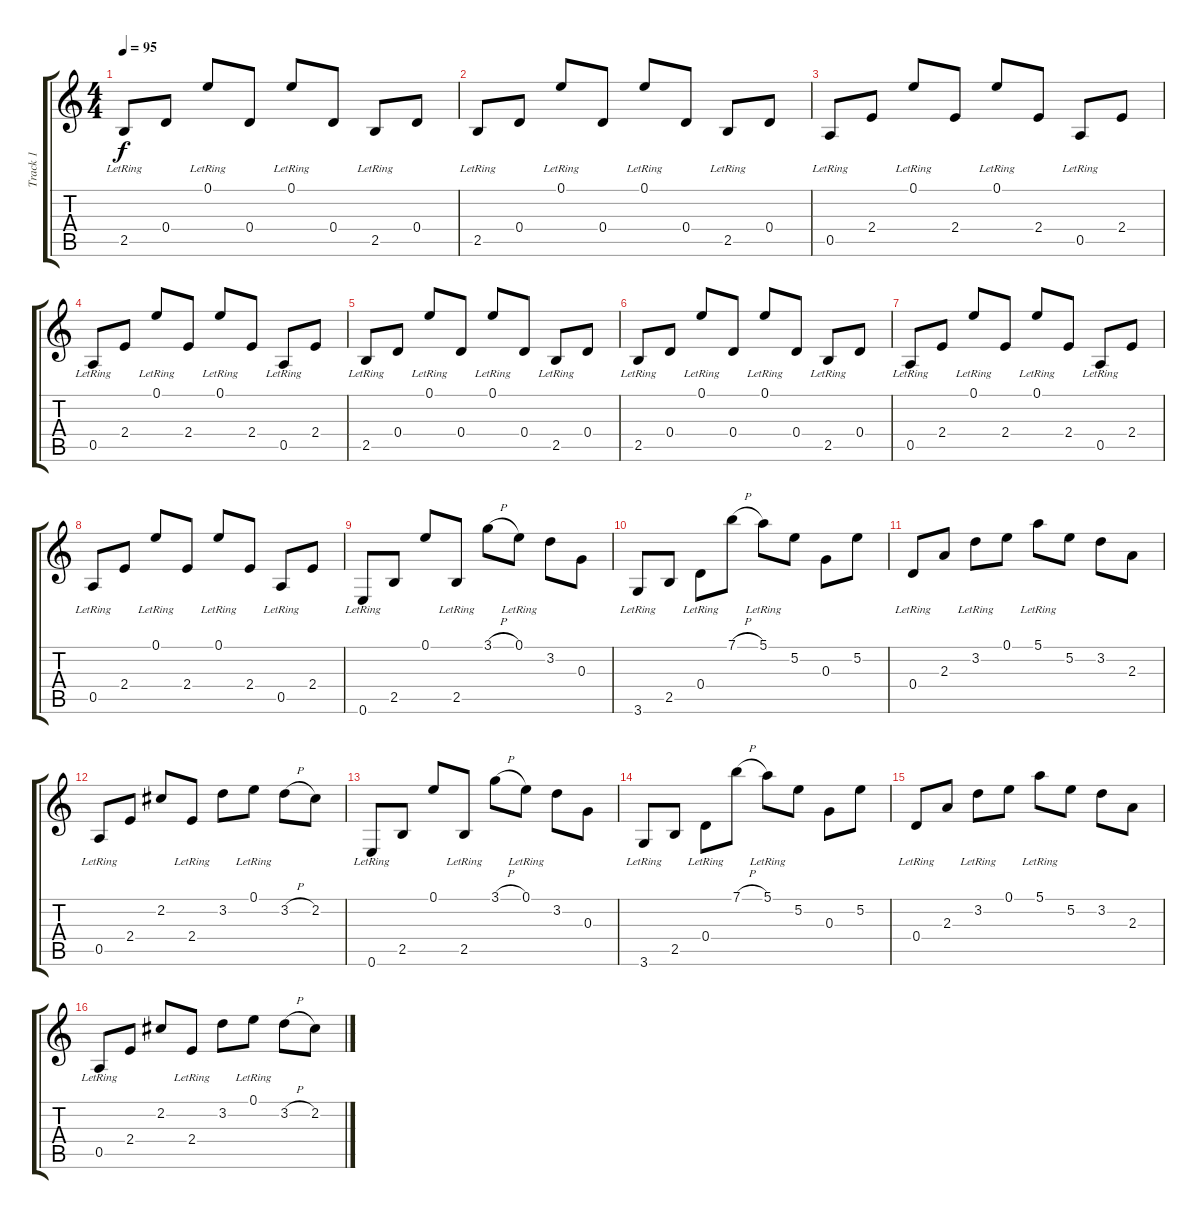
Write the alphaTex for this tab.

\track ("Track 1" "Track 1") {instrument acousticguitarnylon}
\staff {score tabs}
\tuning (E4 B3 G3 D3 A2 E2) {hide}
\ts (4 4)
\tempo 95
\clef g2
\ks c
2.5{lr}.8{dy f} 0.4.8 0.1{lr}.8 0.4.8 0.1{lr}.8 0.4.8 2.5{lr}.8 0.4.8 |
2.5{lr}.8 0.4.8 0.1{lr}.8 0.4.8 0.1{lr}.8 0.4.8 2.5{lr}.8 0.4.8 |
0.5{lr}.8 2.4.8 0.1{lr}.8 2.4.8 0.1{lr}.8 2.4.8 0.5{lr}.8 2.4.8 |
0.5{lr}.8 2.4.8 0.1{lr}.8 2.4.8 0.1{lr}.8 2.4.8 0.5{lr}.8 2.4.8 |
2.5{lr}.8 0.4.8 0.1{lr}.8 0.4.8 0.1{lr}.8 0.4.8 2.5{lr}.8 0.4.8 |
2.5{lr}.8 0.4.8 0.1{lr}.8 0.4.8 0.1{lr}.8 0.4.8 2.5{lr}.8 0.4.8 |
0.5{lr}.8 2.4.8 0.1{lr}.8 2.4.8 0.1{lr}.8 2.4.8 0.5{lr}.8 2.4.8 |
0.5{lr}.8 2.4.8 0.1{lr}.8 2.4.8 0.1{lr}.8 2.4.8 0.5{lr}.8 2.4.8 |
0.6{lr}.8 2.5.8 0.1.8 2.5{lr}.8 3.1{h}.8 0.1{lr}.8 3.2.8 0.3.8 |
3.6{lr}.8 2.5.8 0.4{lr}.8 7.1{h}.8 5.1{lr}.8 5.2.8 0.3.8 5.2.8 |
0.4{lr}.8 2.3.8 3.2{lr}.8 0.1.8 5.1{lr}.8 5.2.8 3.2.8 2.3.8 |
0.5{lr}.8 2.4.8 2.2.8 2.4{lr}.8 3.2.8 0.1{lr}.8 3.2{h}.8 2.2.8 |
0.6{lr}.8 2.5.8 0.1.8 2.5{lr}.8 3.1{h}.8 0.1{lr}.8 3.2.8 0.3.8 |
3.6{lr}.8 2.5.8 0.4{lr}.8 7.1{h}.8 5.1{lr}.8 5.2.8 0.3.8 5.2.8 |
0.4{lr}.8 2.3.8 3.2{lr}.8 0.1.8 5.1{lr}.8 5.2.8 3.2.8 2.3.8 |
0.5{lr}.8 2.4.8 2.2.8 2.4{lr}.8 3.2.8 0.1{lr}.8 3.2{h}.8 2.2.8
